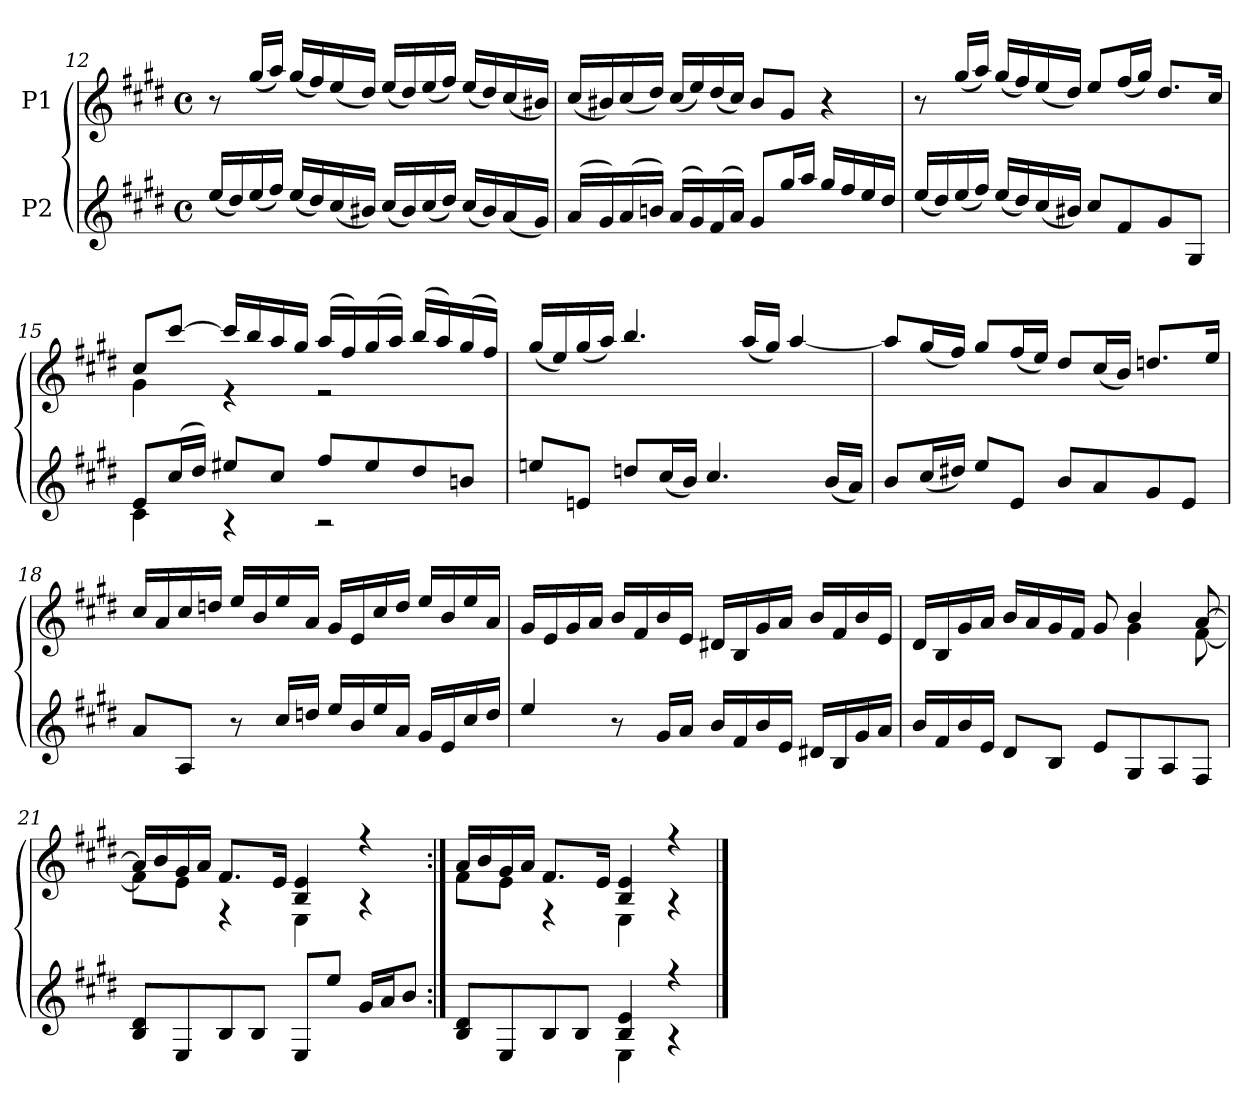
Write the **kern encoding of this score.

**kern	**kern
*part2	*part1
*staff2	*staff1
*I"P2	*I"P1
*clefG2	*clefG2
*ITrd7c12	*ITrd7c12
*k[f#c#g#d#]	*k[f#c#g#d#]
*E:	*E:
*M4/4	*M4/4
*met(c)	*met(c)
=12	=12
(16ei/LL	8r
16d#i/)	.
(16ei/	(16g#i/LL
16f#i/JJ)	16ai/JJ)
(16ei/LL	(16g#i/LL
16d#i/)	16f#i/)
(16c#i/	(16ei/
16B#Xi/JJ)	16d#i/JJ)
(16c#i/LL	(16ei/LL
16B#i/)	16d#i/)
(16c#i/	(16ei/
16d#i/JJ)	16f#i/JJ)
(16c#i/LL	(16ei/LL
16B#i/)	16d#i/)
(16Ai/	(16c#i/
16G#i/JJ)	16B#Xi/JJ)
!!LO:LB:g=z
=13	=13
*^	*
(16Ai/LL	1ryy	(16c#i/LL
16G#i/)	.	16B#Xi/)
(16Ai/	.	(16c#i/
16Bni/JJ)	.	16d#i/JJ)
(16Ai/LL	.	(16c#i/LL
16G#i/)	.	16ei/)
(16F#i/	.	(16d#i/
16Ai/JJ)	.	16c#i/JJ)
8G#i/L	.	8B#i/L
16g#i/L	.	8G#i/J
16ai/JJ	.	.
16g#i/LL	.	4r
16f#i/	.	.
16ei/	.	.
16d#i/JJ	.	.
*v	*v	*
=14	=14
(16ei/LL	8r
16d#i/)	.
(16ei/	(16g#i/LL
16f#i/JJ)	16ai/JJ)
(16ei/LL	(16g#i/LL
16d#i/)	16f#i/)
(16c#i/	(16ei/
16B#Xi/JJ)	16d#i/JJ)
8c#i/L	8ei/L
8F#i/	(16f#i/L
.	16g#i/JJ)
8G#i/	8.d#i/L
8GG#i/J	.
.	16c#i/Jk
!!LO:LB:g=z
=15	=15
*^	*^
8Ei/L	4C#i\	8c#i/L	4G#i\
(16c#i/L	.	[8cc#i/J	.
16d#i/JJ)	.	.	.
8e#Xi/L	4r	16cc#i/LL]	4r
.	.	16bi/	.
8c#i/J	.	16ai/	.
.	.	16g#i/JJ	.
8f#i/L	2r	(16ai/LL	2r
.	.	16f#i/)	.
8e#i/	.	(16g#i/	.
.	.	16ai/JJ)	.
8d#i/	.	(16bi/LL	.
.	.	16ai/)	.
8Bni/J	.	(16g#i/	.
.	.	16f#i/JJ)	.
*v	*v	*	*
*	*v	*v
=16	=16
8eni/L	(16g#i/LL
.	16ei/)
8Eni/J	(16g#i/
.	16ai/JJ)
8dni/L	4.bi/
(16c#i/L	.
16Bi/JJ)	.
4.c#i/	.
.	(16ai/LL
.	16g#i/JJ)
.	[4ai/
(16Bi/LL	.
16Ai/JJ)	.
=17	=17
8Bi/L	8ai/L]
(16c#i/L	(16g#i/L
16d#Xi/JJ)	16f#i/JJ)
8ei/L	8g#i/L
8Ei/J	(16f#i/L
.	16ei/JJ)
8Bi/L	8d#i/L
8Ai/	(16c#i/L
.	16Bi/JJ)
8G#i/	8.dni/L
8Ei/J	.
.	16ei/Jk
!!LO:LB:g=z
=18	=18
8Ai/L	16c#i/LL
.	16Ai/
8AAi/J	16c#i/
.	16dni/JJ
8r	16ei/LL
.	16Bi/
16c#i/LL	16ei/
16dni/JJ	16Ai/JJ
16ei/LL	16G#i/LL
16Bi/	16Ei/
16ei/	16c#i/
16Ai/JJ	16di/JJ
16G#i/LL	16ei/LL
16Ei/	16Bi/
16c#i/	16ei/
16di/JJ	16Ai/JJ
=19	=19
4ei/	16G#i/LL
.	16Ei/
.	16G#i/
.	16Ai/JJ
8r	16Bi/LL
.	16F#i/
16G#i/LL	16Bi/
16Ai/JJ	16Ei/JJ
16Bi/LL	16D#Xi/LL
16F#i/	16BBi/
16Bi/	16G#i/
16Ei/JJ	16Ai/JJ
16D#Xi/LL	16Bi/LL
16BBi/	16F#i/
16G#i/	16Bi/
16Ai/JJ	16Ei/JJ
!!LO:LB:g=z
=20	=20
*	*^
16Bi/LL	16D#i/LL	2ryy
16F#i/	16BBi/	.
16Bi/	16G#i/	.
16Ei/JJ	16Ai/JJ	.
8D#i/L	16Bi/LL	.
.	16Ai/	.
8BBi/J	16G#i/	.
.	16F#i/JJ	.
8Ei/L	8G#i/	8ryy
8GG#i/	4Bi/	4G#i\
8AAi/	.	.
8FF#i/J	[8Ai/	[8F#i\
=21	=21	=21
8BBi/ 8D#iL	16Ai/LL]	8F#i\L]
.	16Bi/	.
8EEi/	16G#i/	8Ei\J
.	16Ai/JJ	.
8BBi/	8.F#i/L	4r
8BBi/J	.	.
.	16Ei/Jk	.
8EEi/L	4BBi/ 4Ei	4EEi\
8ei/J	.	.
16G#i/LL	4r	4r
16Ai/J	.	.
8Bi/J	.	.
=22:|!	=22:|!	=22:|!
*^	*	*
8BBi/ 8D#iL	2ryy	16Ai/LL	8F#i\L
.	.	16Bi/	.
8EEi/	.	16G#i/	8Ei\J
.	.	16Ai/JJ	.
8BBi/	.	8.F#i/L	4r
8BBi/J	.	.	.
.	.	16Ei/Jk	.
4BBi/ 4Ei	4EEi\	4BBi/ 4Ei	4EEi\
4r	4r	4r	4r
*v	*v	*	*
*	*v	*v
==	==
*-	*-
